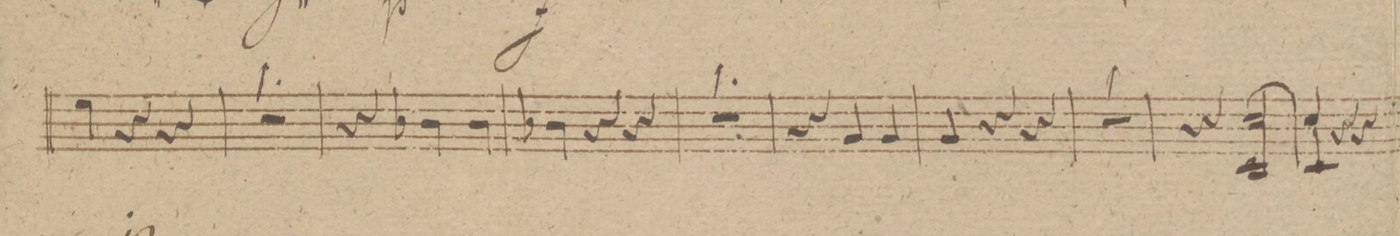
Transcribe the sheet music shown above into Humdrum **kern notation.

**kern	**dynam
*I"Clarino 1mo in E.	*
*clefG2	*
*k[f#c#g#d#]	*
*met(c|)	*
*M3/4	*
4gg#\	.
4r	.
4r	.
=188	=188
2.r	.
=189	=189
4r	.
4ddX\	.
4dd\	.
=190	=190
4ddX\	.
4r	.
4r	.
=191	=191
2.r	.
=192	=192
4r	.
4b\	.
4b\	.
=193	=193
4b\	.
4r	.
4r	.
=194	=194
2.r	.
=195	=195
4r	.
[2ee/ 2e/	.
=196	=196
4ee/] 4e/	.
4r	.
4r	.
=197	=197
*-	*-
